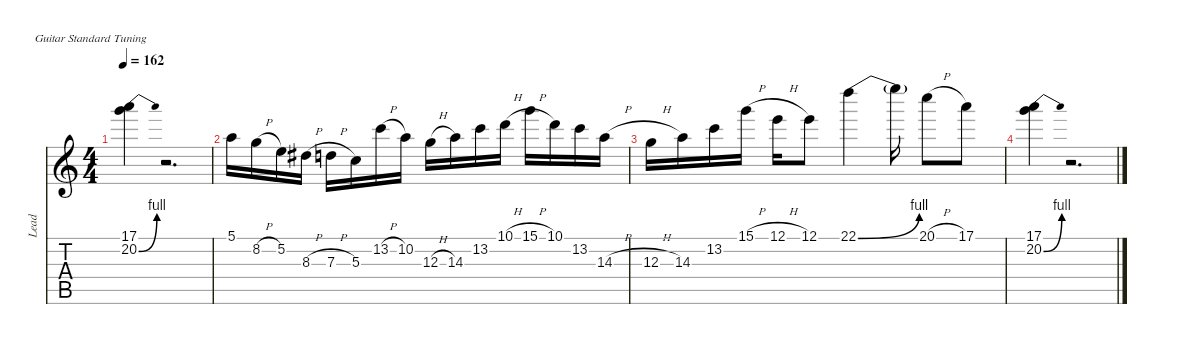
\defaultSystemsLayout 4
\hideDynamics
\bracketExtendMode nobrackets
\track ("Lead - Marty Friedman" "Lead") {solo instrument distortionguitar}
\staff {score tabs}
\tuning (E4 B3 G3 D3 A2 E2)
\ts (4 4)
\tempo 162
\clef g2
\ks c
(20.2{be (bend 0 0 15 4)} 17.1).4{dy mf beam Down} r.2{d beam Down} |
5.1.16{beam Down} 8.2{h}.16{beam Down} 5.2.16{beam Down} 8.3{h acc #}.16{beam Down} 7.3{h}.16{beam Down} 5.3.16{beam Down} 13.2{h}.16{beam Down} 10.2.16{beam Down} 12.3{h}.16{beam Down} 14.3.16{beam Down} 13.2.16{beam Down} 10.1{h}.16{beam Down} 15.1{h}.16{beam Down} 10.1.16{beam Down} 13.2.16{beam Down} 14.3{h}.16{beam Down} |
12.3{h}.16{beam Down} 14.3.16{beam Down} 13.2.16{beam Down} 15.1{h}.16{beam Down} 12.1{h}.16{beam Down} 12.1.8{beam Down} 22.1{be (bend 0 0 15 4)}.4{beam Down} 22.1{t}.16{beam Down} 20.1{h}.8{beam Down} 17.1.8{beam Down} |
(20.2{be (bend 0 0 15 4)} 17.1).4{beam Down} r.2{d beam Down}
